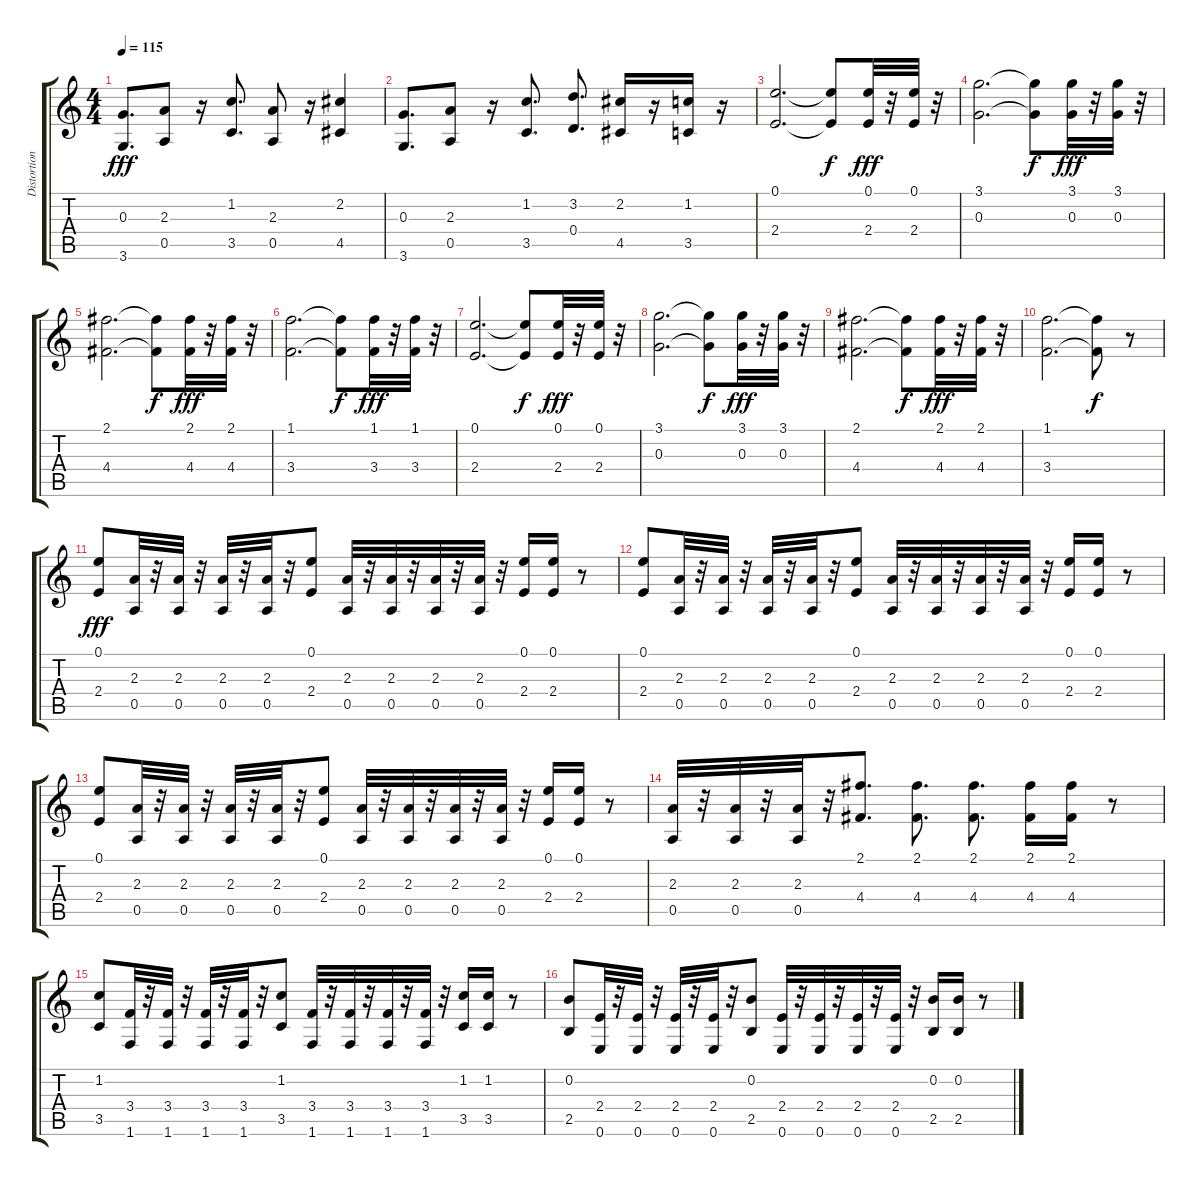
\track ("Distortion Guitar" "Distortion") {instrument overdrivenguitar}
\staff {score tabs}
\tuning (E4 B3 G3 D3 A2 E2) {hide}
\ts (4 4)
\tempo 115
\clef g2
\ks c
(0.3 3.6).8{d dy fff} (2.3 0.5).8 r.16 (1.2 3.5).8{d} (2.3 0.5).8 r.16 (2.2 4.5).4 |
(0.3 3.6).8{d} (2.3 0.5).8 r.16 (1.2 3.5).8{d} (3.2 0.4).8{d} (2.2 4.5).16 r.16 (1.2 3.5).16 r.16 |
(0.1 2.4).2{d} (0.1{t} 2.4{t}).8{dy f} (0.1 2.4).32{dy fff} r.32 (0.1 2.4).32 r.32 |
(3.1 0.3).2{d} (3.1{t} 0.3{t}).8{dy f} (3.1 0.3).32{dy fff} r.32 (3.1 0.3).32 r.32 |
(2.1 4.4).2{d} (2.1{t} 4.4{t}).8{dy f} (2.1 4.4).32{dy fff} r.32 (2.1 4.4).32 r.32 |
(1.1 3.4).2{d} (1.1{t} 3.4{t}).8{dy f} (1.1 3.4).32{dy fff} r.32 (1.1 3.4).32 r.32 |
(0.1 2.4).2{d} (0.1{t} 2.4{t}).8{dy f} (0.1 2.4).32{dy fff} r.32 (0.1 2.4).32 r.32 |
(3.1 0.3).2{d} (3.1{t} 0.3{t}).8{dy f} (3.1 0.3).32{dy fff} r.32 (3.1 0.3).32 r.32 |
(2.1 4.4).2{d} (2.1{t} 4.4{t}).8{dy f} (2.1 4.4).32{dy fff} r.32 (2.1 4.4).32 r.32 |
(1.1 3.4).2{d} (1.1{t} 3.4{t}).8{dy f} r.8 |
(0.1 2.4).8{dy fff} (2.3 0.5).32 r.32 (2.3 0.5).32 r.32 (2.3 0.5).32 r.32 (2.3 0.5).32 r.32 (0.1 2.4).8 (2.3 0.5).32 r.32 (2.3 0.5).32 r.32 (2.3 0.5).32 r.32 (2.3 0.5).32 r.32 (0.1 2.4).16 (0.1 2.4).16 r.8 |
(0.1 2.4).8 (2.3 0.5).32 r.32 (2.3 0.5).32 r.32 (2.3 0.5).32 r.32 (2.3 0.5).32 r.32 (0.1 2.4).8 (2.3 0.5).32 r.32 (2.3 0.5).32 r.32 (2.3 0.5).32 r.32 (2.3 0.5).32 r.32 (0.1 2.4).16 (0.1 2.4).16 r.8 |
(0.1 2.4).8 (2.3 0.5).32 r.32 (2.3 0.5).32 r.32 (2.3 0.5).32 r.32 (2.3 0.5).32 r.32 (0.1 2.4).8 (2.3 0.5).32 r.32 (2.3 0.5).32 r.32 (2.3 0.5).32 r.32 (2.3 0.5).32 r.32 (0.1 2.4).16 (0.1 2.4).16 r.8 |
(2.3 0.5).32 r.32 (2.3 0.5).32 r.32 (2.3 0.5).32 r.32 (2.1 4.4).8{d} (2.1 4.4).8{d} (2.1 4.4).8{d} (2.1 4.4).16 (2.1 4.4).16 r.8 |
(1.2 3.5).8 (3.4 1.6).32 r.32 (3.4 1.6).32 r.32 (3.4 1.6).32 r.32 (3.4 1.6).32 r.32 (1.2 3.5).8 (3.4 1.6).32 r.32 (3.4 1.6).32 r.32 (3.4 1.6).32 r.32 (3.4 1.6).32 r.32 (1.2 3.5).16 (1.2 3.5).16 r.8 |
(0.2 2.5).8 (2.4 0.6).32 r.32 (2.4 0.6).32 r.32 (2.4 0.6).32 r.32 (2.4 0.6).32 r.32 (0.2 2.5).8 (2.4 0.6).32 r.32 (2.4 0.6).32 r.32 (2.4 0.6).32 r.32 (2.4 0.6).32 r.32 (0.2 2.5).16 (0.2 2.5).16 r.8
